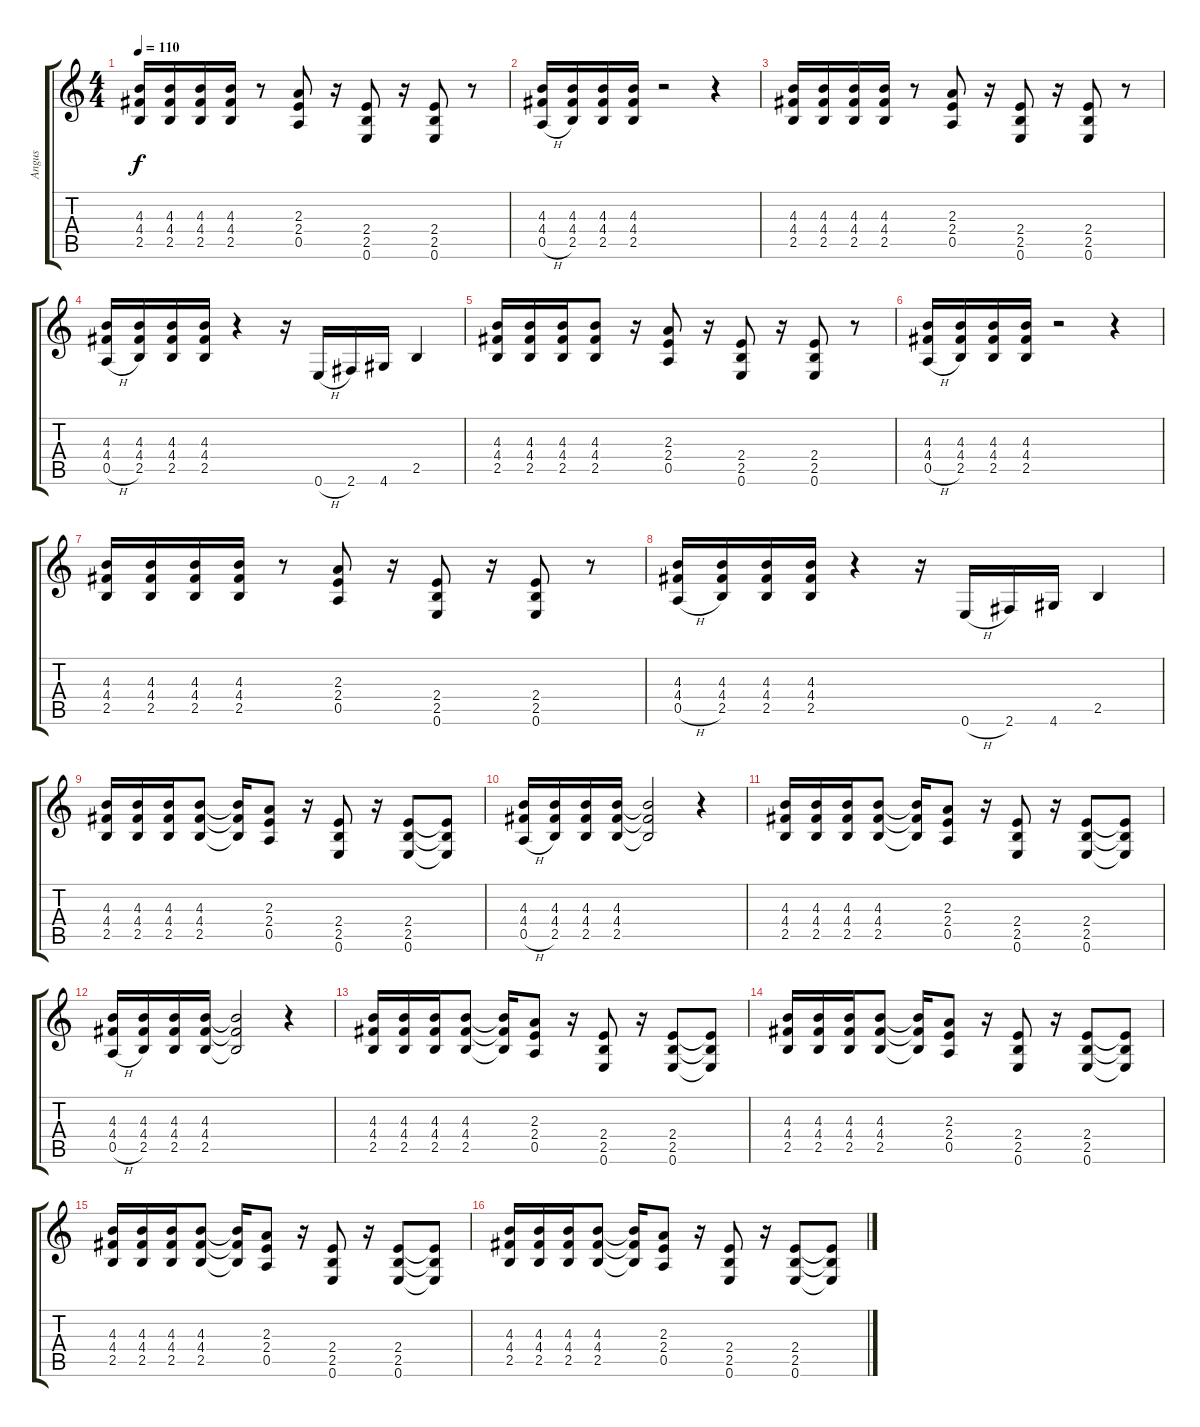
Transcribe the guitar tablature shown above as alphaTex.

\track ("Angus" "Angus") {instrument distortionguitar}
\staff {score tabs}
\tuning (E4 B3 G3 D3 A2 E2) {hide}
\ts (4 4)
\tempo 110
\clef g2
\ks c
(4.3 4.4 2.5).16{dy f} (4.3 4.4 2.5).16 (4.3 4.4 2.5).16 (4.3 4.4 2.5).16 r.8 (2.3 2.4 0.5).8 r.16 (2.4 2.5 0.6).8 r.16 (2.4 2.5 0.6).8 r.8 |
(4.3 4.4 0.5{h}).16 (4.3 4.4 2.5).16 (4.3 4.4 2.5).16 (4.3 4.4 2.5).16 r.2 r.4 |
(4.3 4.4 2.5).16 (4.3 4.4 2.5).16 (4.3 4.4 2.5).16 (4.3 4.4 2.5).16 r.8 (2.3 2.4 0.5).8 r.16 (2.4 2.5 0.6).8 r.16 (2.4 2.5 0.6).8 r.8 |
(4.3 4.4 0.5{h}).16 (4.3 4.4 2.5).16 (4.3 4.4 2.5).16 (4.3 4.4 2.5).16 r.4 r.16 0.6{h}.16 2.6.16 4.6.16 2.5.4 |
(4.3 4.4 2.5).16 (4.3 4.4 2.5).16 (4.3 4.4 2.5).16 (4.3 4.4 2.5).8 r.16 (2.3 2.4 0.5).8 r.16 (2.4 2.5 0.6).8 r.16 (2.4 2.5 0.6).8 r.8 |
(4.3 4.4 0.5{h}).16 (4.3 4.4 2.5).16 (4.3 4.4 2.5).16 (4.3 4.4 2.5).16 r.2 r.4 |
(4.3 4.4 2.5).16 (4.3 4.4 2.5).16 (4.3 4.4 2.5).16 (4.3 4.4 2.5).16 r.8 (2.3 2.4 0.5).8 r.16 (2.4 2.5 0.6).8 r.16 (2.4 2.5 0.6).8 r.8 |
(4.3 4.4 0.5{h}).16 (4.3 4.4 2.5).16 (4.3 4.4 2.5).16 (4.3 4.4 2.5).16 r.4 r.16 0.6{h}.16 2.6.16 4.6.16 2.5.4 |
(4.3 4.4 2.5).16 (4.3 4.4 2.5).16 (4.3 4.4 2.5).16 (4.3 4.4 2.5).8 (4.3{t} 4.4{t} 2.5{t}).16 (2.3 2.4 0.5).8 r.16 (2.4 2.5 0.6).8 r.16 (2.4 2.5 0.6).8 (2.4{t} 2.5{t} 0.6{t}).8 |
(4.3 4.4 0.5{h}).16 (4.3 4.4 2.5).16 (4.3 4.4 2.5).16 (4.3 4.4 2.5).16 (4.3{t} 4.4{t} 2.5{t}).2 r.4 |
(4.3 4.4 2.5).16 (4.3 4.4 2.5).16 (4.3 4.4 2.5).16 (4.3 4.4 2.5).8 (4.3{t} 4.4{t} 2.5{t}).16 (2.3 2.4 0.5).8 r.16 (2.4 2.5 0.6).8 r.16 (2.4 2.5 0.6).8 (2.4{t} 2.5{t} 0.6{t}).8 |
(4.3 4.4 0.5{h}).16 (4.3 4.4 2.5).16 (4.3 4.4 2.5).16 (4.3 4.4 2.5).16 (4.3{t} 4.4{t} 2.5{t}).2 r.4 |
(4.3 4.4 2.5).16 (4.3 4.4 2.5).16 (4.3 4.4 2.5).16 (4.3 4.4 2.5).8 (4.3{t} 4.4{t} 2.5{t}).16 (2.3 2.4 0.5).8 r.16 (2.4 2.5 0.6).8 r.16 (2.4 2.5 0.6).8 (2.4{t} 2.5{t} 0.6{t}).8 |
(4.3 4.4 2.5).16 (4.3 4.4 2.5).16 (4.3 4.4 2.5).16 (4.3 4.4 2.5).8 (4.3{t} 4.4{t} 2.5{t}).16 (2.3 2.4 0.5).8 r.16 (2.4 2.5 0.6).8 r.16 (2.4 2.5 0.6).8 (2.4{t} 2.5{t} 0.6{t}).8 |
(4.3 4.4 2.5).16 (4.3 4.4 2.5).16 (4.3 4.4 2.5).16 (4.3 4.4 2.5).8 (4.3{t} 4.4{t} 2.5{t}).16 (2.3 2.4 0.5).8 r.16 (2.4 2.5 0.6).8 r.16 (2.4 2.5 0.6).8 (2.4{t} 2.5{t} 0.6{t}).8 |
(4.3 4.4 2.5).16 (4.3 4.4 2.5).16 (4.3 4.4 2.5).16 (4.3 4.4 2.5).8 (4.3{t} 4.4{t} 2.5{t}).16 (2.3 2.4 0.5).8 r.16 (2.4 2.5 0.6).8 r.16 (2.4 2.5 0.6).8 (2.4{t} 2.5{t} 0.6{t}).8
